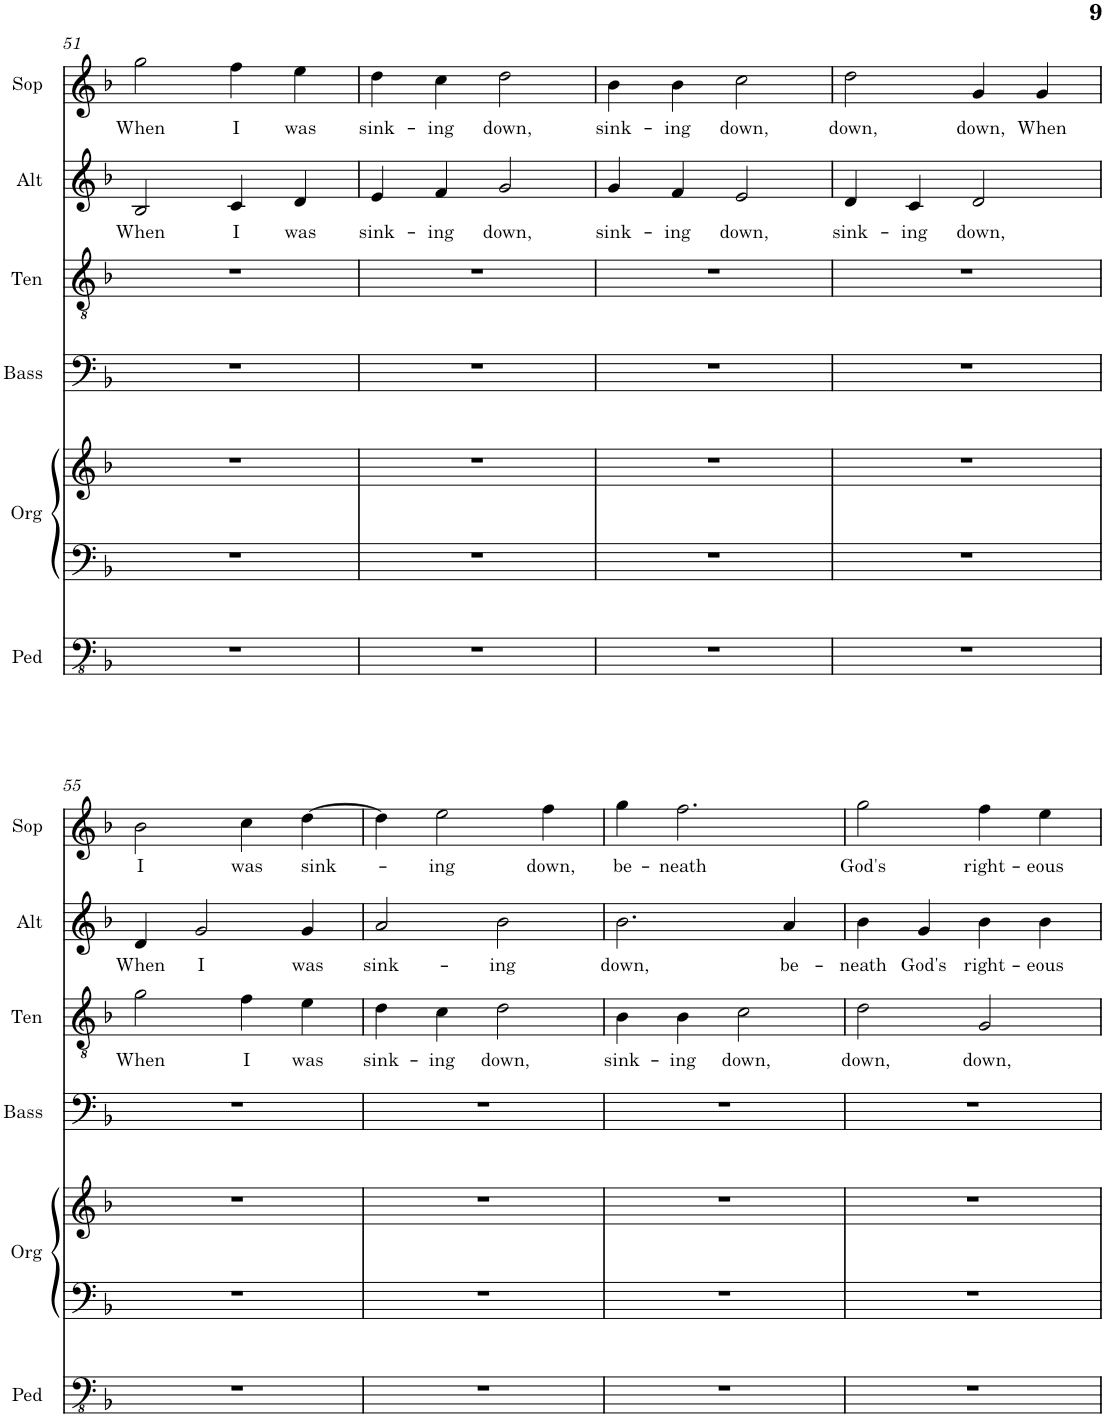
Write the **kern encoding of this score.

**kern	**kern	**kern	**kern	**kern	**text	**kern	**text	**kern	**text
*part6	*part5	*part5	*part4	*part3	*part3	*part2	*part2	*part1	*part1
*staff7	*staff6	*staff5	*staff4	*staff3	*staff3	*staff2	*staff2	*staff1	*staff1
*I"Pedals	*I"Organ	*	*I"Bass	*I"Tenor	*	*I"Alto	*	*I"Soprano	*
*I'Ped	*I'Org	*	*I'Bass	*I'Ten	*	*I'Alt	*	*I'Sop	*
!!LO:PB:g=z
*clefFv4	*clefF4	*clefG2	*clefF4	*clefGv2	*	*clefG2	*	*clefG2	*
*k[b-]	*k[b-]	*k[b-]	*k[b-]	*k[b-]	*	*k[b-]	*	*k[b-]	*
*M4/4	*M4/4	*M4/4	*M4/4	*M4/4	*	*M4/4	*	*M4/4	*
=51	=51	=51	=51	=51	=51	=51	=51	=51	=51
!	!	!	!	!	!	!	!LO:LY:b	!	!LO:LY:b
1r	1r	1r	1r	1r	.	2B-/	When	2gg\	When
!	!	!	!	!	!	!	!LO:LY:b	!	!LO:LY:b
.	.	.	.	.	.	4c/	I	4ff\	I
!	!	!	!	!	!	!	!LO:LY:b	!	!LO:LY:b
.	.	.	.	.	.	4d/	was	4ee\	was
=52	=52	=52	=52	=52	=52	=52	=52	=52	=52
!	!	!	!	!	!	!	!LO:LY:b	!	!LO:LY:b
1r	1r	1r	1r	1r	.	4e/	sink-	4dd\	sink-
!	!	!	!	!	!	!	!LO:LY:b	!	!LO:LY:b
.	.	.	.	.	.	4f/	-ing	4cc\	-ing
!	!	!	!	!	!	!	!LO:LY:b	!	!LO:LY:b
.	.	.	.	.	.	2g/	down,	2dd\	down,
=53	=53	=53	=53	=53	=53	=53	=53	=53	=53
!	!	!	!	!	!	!	!LO:LY:b	!	!LO:LY:b
1r	1r	1r	1r	1r	.	4g/	sink-	4b-\	sink-
!	!	!	!	!	!	!	!LO:LY:b	!	!LO:LY:b
.	.	.	.	.	.	4f/	-ing	4b-\	-ing
!	!	!	!	!	!	!	!LO:LY:b	!	!LO:LY:b
.	.	.	.	.	.	2e/	down,	2cc\	down,
=54	=54	=54	=54	=54	=54	=54	=54	=54	=54
!	!	!	!	!	!	!	!LO:LY:b	!	!LO:LY:b
1r	1r	1r	1r	1r	.	4d/	sink-	2dd\	down,
!	!	!	!	!	!	!	!LO:LY:b	!	!
.	.	.	.	.	.	4c/	-ing	.	.
!	!	!	!	!	!	!	!LO:LY:b	!	!LO:LY:b
.	.	.	.	.	.	2d/	down,	4g/	down,
!	!	!	!	!	!	!	!	!	!LO:LY:b
.	.	.	.	.	.	.	.	4g/	When
!!LO:LB:g=z
=55	=55	=55	=55	=55	=55	=55	=55	=55	=55
!	!	!	!	!	!LO:LY:b	!	!LO:LY:b	!	!LO:LY:b
1r	1r	1r	1r	2g\	When	4d/	When	2b-\	I
!	!	!	!	!	!	!	!LO:LY:b	!	!
.	.	.	.	.	.	2g/	I	.	.
!	!	!	!	!	!LO:LY:b	!	!	!	!LO:LY:b
.	.	.	.	4f\	I	.	.	4cc\	was
!	!	!	!	!	!LO:LY:b	!	!LO:LY:b	!	!LO:LY:b
.	.	.	.	4e\	was	4g/	was	[4dd\	sink-
=56	=56	=56	=56	=56	=56	=56	=56	=56	=56
!	!	!	!	!	!LO:LY:b	!	!LO:LY:b	!	!
1r	1r	1r	1r	4d\	sink-	2a/	sink-	4dd\]	.
!	!	!	!	!	!LO:LY:b	!	!	!	!LO:LY:b
.	.	.	.	4c\	-ing	.	.	2ee\	-ing
!	!	!	!	!	!LO:LY:b	!	!LO:LY:b	!	!
.	.	.	.	2d\	down,	2b-\	-ing	.	.
!	!	!	!	!	!	!	!	!	!LO:LY:b
.	.	.	.	.	.	.	.	4ff\	down,
=57	=57	=57	=57	=57	=57	=57	=57	=57	=57
!	!	!	!	!	!LO:LY:b	!	!LO:LY:b	!	!LO:LY:b
1r	1r	1r	1r	4B-\	sink-	2.b-\	down,	4gg\	be-
!	!	!	!	!	!LO:LY:b	!	!	!	!LO:LY:b
.	.	.	.	4B-\	-ing	.	.	2.ff\	-neath
!	!	!	!	!	!LO:LY:b	!	!	!	!
.	.	.	.	2c\	down,	.	.	.	.
!	!	!	!	!	!	!	!LO:LY:b	!	!
.	.	.	.	.	.	4a/	be-	.	.
=58	=58	=58	=58	=58	=58	=58	=58	=58	=58
!	!	!	!	!	!LO:LY:b	!	!LO:LY:b	!	!LO:LY:b
1r	1r	1r	1r	2d\	down,	4b-\	-neath	2gg\	God's
!	!	!	!	!	!	!	!LO:LY:b	!	!
.	.	.	.	.	.	4g/	God's	.	.
!	!	!	!	!	!LO:LY:b	!	!LO:LY:b	!	!LO:LY:b
.	.	.	.	2G/	down,	4b-\	right-	4ff\	right-
!	!	!	!	!	!	!	!LO:LY:b	!	!LO:LY:b
.	.	.	.	.	.	4b-\	-eous	4ee\	-eous
=	=	=	=	=	=	=	=	=	=
*-	*-	*-	*-	*-	*-	*-	*-	*-	*-
